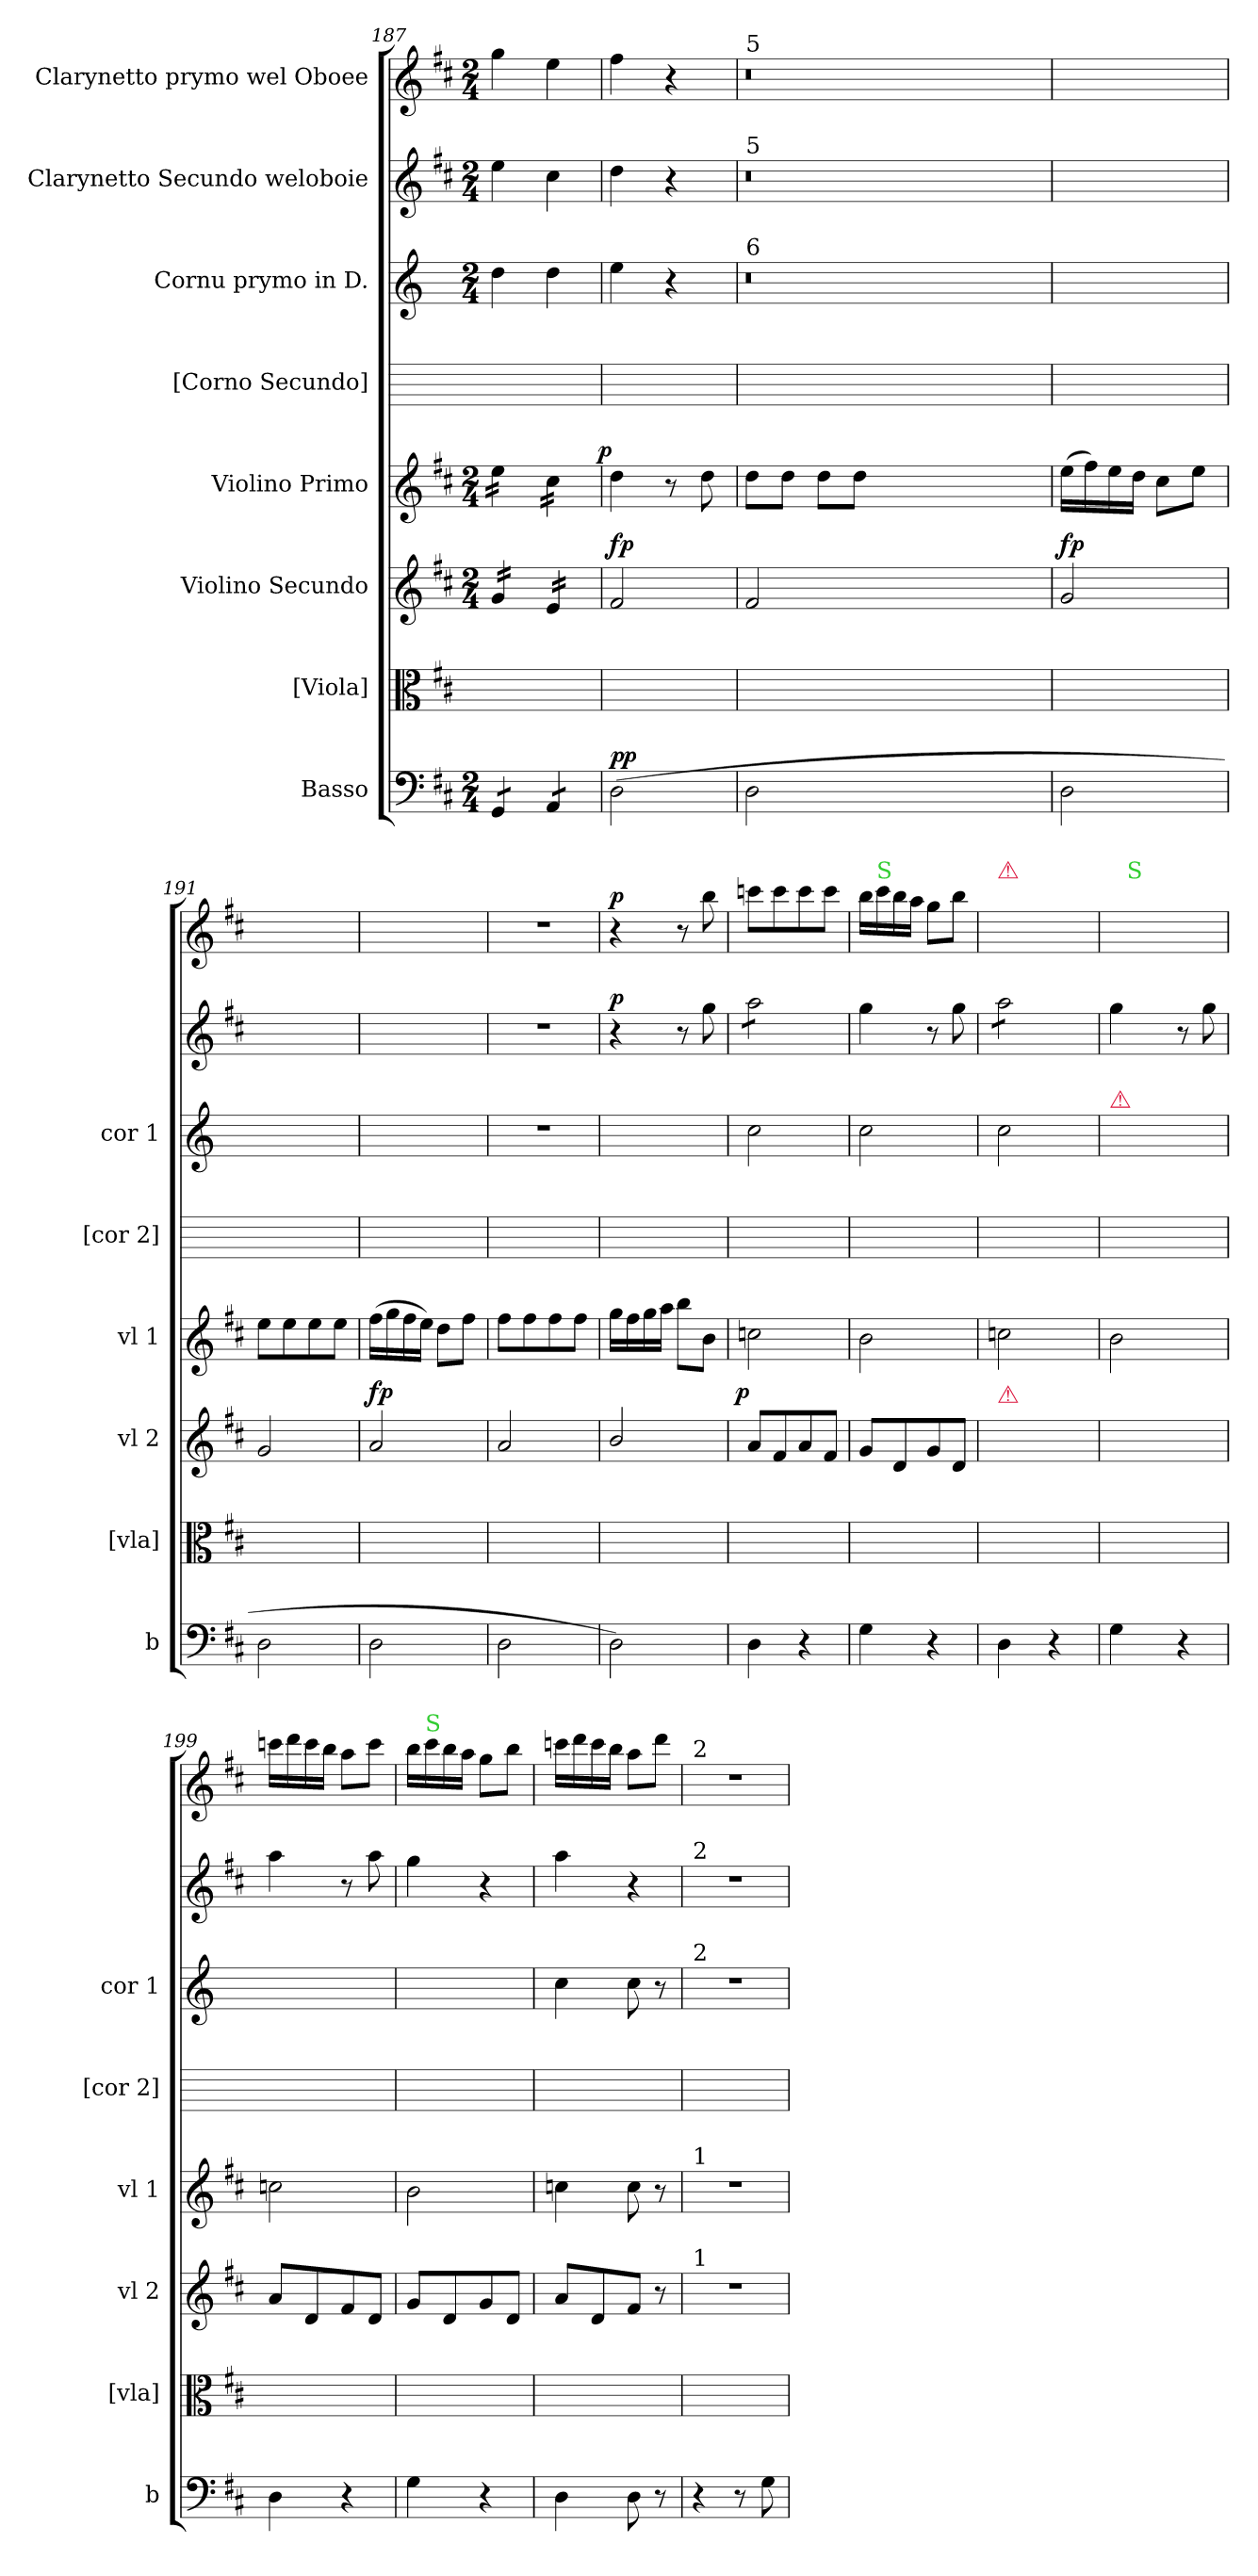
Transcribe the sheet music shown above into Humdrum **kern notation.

**kern	**dynam	**kern	**kern	**dynam	**kern	**dynam	**kern	**kern	**kern	**dynam	**kern	**dynam
*part8	*part8	*part7	*part6	*part6	*part5	*part5	*part4	*part3	*part2	*part2	*part1	*part1
*staff8	*staff8	*staff7	*staff6	*staff6	*staff5	*staff5	*staff4	*staff3	*staff2	*staff2	*staff1	*staff1
*I"Basso	*	*I"[Viola]	*I"Violino Secundo	*	*I"Violino Primo	*	*I"[Corno Secundo]	*I"Cornu prymo in D.	*I"Clarynetto Secundo weloboie	*	*I"Clarynetto prymo wel Oboee	*
*I'b	*	*I'[vla]	*I'vl 2	*	*I'vl 1	*	*I'[cor 2]	*I'cor 1	*	*	*	*
*clefF4	*	*clefC3	*clefG2	*	*clefG2	*	*	*clefG2	*clefG2	*	*clefG2	*
*	*	*	*	*	*	*	*	*ITrd6c10	*	*	*	*
*k[f#c#]	*	*k[f#c#]	*k[f#c#]	*	*k[f#c#]	*	*	*k[f#c#]	*k[f#c#]	*	*k[f#c#]	*
*M2/4	*	*	*M2/4	*	*M2/4	*	*	*M2/4	*M2/4	*	*M2/4	*
=187	=187	=187	=187	=187	=187	=187	=187	=187	=187	=187	=187	=187
*tremolo	*	*	*	*	*	*	*	*	*	*	*	*
*	*	*	*tremolo	*	*	*	*	*	*	*	*	*
*	*	*	*	*	*tremolo	*	*	*	*	*	*	*
8GG/L	.	2ryy	16g/LL	.	16ee\LL	.	2ryy	4e\	4ee\	.	4gg\	.
.	.	.	16g/	.	16ee\	.	.	.	.	.	.	.
8GG/J	.	.	16g/	.	16ee\	.	.	.	.	.	.	.
.	.	.	16g/JJ	.	16ee\JJ	.	.	.	.	.	.	.
8AA/L	.	.	16e/LL	.	16cc#\LL	.	.	4e\	4cc#\	.	4ee\	.
.	.	.	16e/	.	16cc#\	.	.	.	.	.	.	.
8AA/J	.	.	16e/	.	16cc#\	.	.	.	.	.	.	.
*Xtremolo	*	*	*	*	*	*	*	*	*	*	*	*
.	.	.	16e/JJ	.	16cc#\JJ	.	.	.	.	.	.	.
*	*	*	*	*	*Xtremolo	*	*	*	*	*	*	*
*	*	*	*Xtremolo	*	*	*	*	*	*	*	*	*
=188	=188	=188	=188	=188	=188	=188	=188	=188	=188	=188	=188	=188
!	!LO:DY:a	!	!	!LO:DY:a	!	!LO:DY:a:rj	!	!	!	!	!	!
(2D\	pp	2ryy	2f#/	fp	4dd\	p	2ryy	4f#\	4dd\	.	4ff#\	.
.	.	.	.	.	8r	.	.	4r	4r	.	4r	.
.	.	.	.	.	8dd\	.	.	.	.	.	.	.
=189	=189	=189	=189	=189	=189	=189	=189	=189	=189	=189	=189	=189
!	!	!	!	!	!	!	!	!	!	!	!LO:TX:a:t=5	!
!	!	!	!	!	!	!	!	!	!LO:TX:a:t=5	!	!	!
!	!	!	!	!	!	!	!	!LO:TX:a:t=6	!	!	!	!
2D\	.	2ryy	2f#/	.	8dd\L	.	2ryy	0r	0r	.	0r	.
.	.	.	.	.	8dd\J	.	.	.	.	.	.	.
.	.	.	.	.	8dd\L	.	.	.	.	.	.	.
.	.	.	.	.	8dd\J	.	.	.	.	.	.	.
1.ryy	.	1.ryy	1.ryy	.	1.ryy	.	1.ryy	.	.	.	.	.
=190	=190	=190	=190	=190	=190	=190	=190	=190	=190	=190	=190	=190
!	!	!	!	!LO:DY:a	!	!	!	!	!	!	!	!
2D\	.	2ryy	2g/	fp	(16ee\LL	.	2ryy	2ryy	2ryy	.	2ryy	.
.	.	.	.	.	16ff#\)	.	.	.	.	.	.	.
.	.	.	.	.	16ee\	.	.	.	.	.	.	.
.	.	.	.	.	16dd\JJ	.	.	.	.	.	.	.
.	.	.	.	.	8cc#\L	.	.	.	.	.	.	.
.	.	.	.	.	8ee\J	.	.	.	.	.	.	.
=191	=191	=191	=191	=191	=191	=191	=191	=191	=191	=191	=191	=191
2D\	.	2ryy	2g/	.	8ee\L	.	2ryy	2ryy	2ryy	.	2ryy	.
.	.	.	.	.	8ee\	.	.	.	.	.	.	.
.	.	.	.	.	8ee\	.	.	.	.	.	.	.
.	.	.	.	.	8ee\J	.	.	.	.	.	.	.
=192	=192	=192	=192	=192	=192	=192	=192	=192	=192	=192	=192	=192
!	!	!	!	!LO:DY:a	!	!	!	!	!	!	!	!
2D\	.	2ryy	2a/	fp	(16ff#\LL	.	2ryy	2ryy	2ryy	.	2ryy	.
.	.	.	.	.	16gg\	.	.	.	.	.	.	.
.	.	.	.	.	16ff#\	.	.	.	.	.	.	.
.	.	.	.	.	16ee\JJ)	.	.	.	.	.	.	.
.	.	.	.	.	8dd\L	.	.	.	.	.	.	.
.	.	.	.	.	8ff#\J	.	.	.	.	.	.	.
=193	=193	=193	=193	=193	=193	=193	=193	=193	=193	=193	=193	=193
!	!	!	!	!	!	!	!	!LO:N:vis=1	!	!	!	!
2D\	.	2ryy	2a/	.	8ff#\L	.	2ryy	2r	2r	.	2r	.
.	.	.	.	.	8ff#\	.	.	.	.	.	.	.
.	.	.	.	.	8ff#\	.	.	.	.	.	.	.
.	.	.	.	.	8ff#\J	.	.	.	.	.	.	.
=194	=194	=194	=194	=194	=194	=194	=194	=194	=194	=194	=194	=194
!	!	!	!	!	!	!	!	!	!	!LO:DY:a	!	!LO:DY:a
2D\)	.	2ryy	2b/	.	16gg\LL	.	2ryy	2ryy	4r	p	4r	p
.	.	.	.	.	16ff#\	.	.	.	.	.	.	.
.	.	.	.	.	16gg\	.	.	.	.	.	.	.
.	.	.	.	.	16aa\JJ	.	.	.	.	.	.	.
.	.	.	.	.	8bb\L	.	.	.	8r	.	8r	.
.	.	.	.	.	8b\J	.	.	.	8gg\	.	8bb\	.
=195	=195	=195	=195	=195	=195	=195	=195	=195	=195	=195	=195	=195
!	!	!	!	!LO:DY:a:rj	!	!	!	!	!	!	!	!
*	*	*	*	*	*	*	*	*	*tremolo	*	*	*
4D\	.	2ryy	8a/L	p	2ccn\	.	2ryy	2d\	8aa\L	.	8cccn\L	.
.	.	.	8f#/	.	.	.	.	.	8aa\	.	8ccc\	.
4r	.	.	8a/	.	.	.	.	.	8aa\	.	8ccc\	.
.	.	.	8f#/J	.	.	.	.	.	8aa\J	.	8ccc\J	.
*	*	*	*	*	*	*	*	*	*Xtremolo	*	*	*
=196	=196	=196	=196	=196	=196	=196	=196	=196	=196	=196	=196	=196
4G\	.	2ryy	8g/L	.	2b\	.	2ryy	2d\	4gg\	.	16bb\LL	.
!	!	!	!	!	!	!	!	!	!	!	!LO:TX:a:color=limegreen:t=S	!
.	.	.	.	.	.	.	.	.	.	.	16ccc#\	.
.	.	.	8d/	.	.	.	.	.	.	.	16bb\	.
.	.	.	.	.	.	.	.	.	.	.	16aa\JJ	.
4r	.	.	8g/	.	.	.	.	.	8r	.	8gg\L	.
.	.	.	8d/J	.	.	.	.	.	8gg\	.	8bb\J	.
=197	=197	=197	=197	=197	=197	=197	=197	=197	=197	=197	=197	=197
!	!	!	!	!	!	!	!	!	!	!	!LO:TX:a:color=crimson:t=⚠	!
!	!	!	!LO:TX:a:color=crimson:t=⚠	!	!	!	!	!	!	!	!	!
*	*	*	*	*	*	*	*	*	*tremolo	*	*	*
4D\	.	2ryy	8a/Lyy	.	2ccn\	.	2ryy	2d\	8aa\L	.	8cccn\Lyy	.
.	.	.	8f#/yy	.	.	.	.	.	8aa\	.	8ccc\yy	.
4r	.	.	8a/yy	.	.	.	.	.	8aa\	.	8ccc\yy	.
.	.	.	8f#/Jyy	.	.	.	.	.	8aa\J	.	8ccc\Jyy	.
*	*	*	*	*	*	*	*	*	*Xtremolo	*	*	*
=198	=198	=198	=198	=198	=198	=198	=198	=198	=198	=198	=198	=198
!	!	!	!	!	!	!	!	!LO:TX:a:color=crimson:t=⚠	!	!	!	!
4G\	.	2ryy	8g/Lyy	.	2b\	.	2ryy	2d\yy	4gg\	.	16bb\LLyy	.
!	!	!	!	!	!	!	!	!	!	!	!LO:TX:a:color=limegreen:t=S	!
.	.	.	.	.	.	.	.	.	.	.	16ccc#\yy	.
.	.	.	8d/yy	.	.	.	.	.	.	.	16bb\yy	.
.	.	.	.	.	.	.	.	.	.	.	16aa\JJyy	.
4r	.	.	8g/yy	.	.	.	.	.	8r	.	8gg\Lyy	.
.	.	.	8d/Jyy	.	.	.	.	.	8gg\	.	8bb\Jyy	.
=199	=199	=199	=199	=199	=199	=199	=199	=199	=199	=199	=199	=199
4D\	.	2ryy	8a/L	.	2ccn\	.	2ryy	2d\yy	4aa\	.	16cccn\LL	.
.	.	.	.	.	.	.	.	.	.	.	16ddd\	.
.	.	.	8d/	.	.	.	.	.	.	.	16ccc\	.
.	.	.	.	.	.	.	.	.	.	.	16bb\JJ	.
4r	.	.	8f#/	.	.	.	.	.	8r	.	8aa\L	.
.	.	.	8d/J	.	.	.	.	.	8aa\	.	8ccc\J	.
=200	=200	=200	=200	=200	=200	=200	=200	=200	=200	=200	=200	=200
4G\	.	2ryy	8g/L	.	2b\	.	2ryy	2d\yy	4gg\	.	16bb\LL	.
!	!	!	!	!	!	!	!	!	!	!	!LO:TX:a:color=limegreen:t=S	!
.	.	.	.	.	.	.	.	.	.	.	16ccc#\	.
.	.	.	8d/	.	.	.	.	.	.	.	16bb\	.
.	.	.	.	.	.	.	.	.	.	.	16aa\JJ	.
4r	.	.	8g/	.	.	.	.	.	4r	.	8gg\L	.
.	.	.	8d/J	.	.	.	.	.	.	.	8bb\J	.
=201	=201	=201	=201	=201	=201	=201	=201	=201	=201	=201	=201	=201
4D\	.	2ryy	8a/L	.	4ccn\	.	2ryy	4d\	4aa\	.	16cccn\LL	.
.	.	.	.	.	.	.	.	.	.	.	16ddd\	.
.	.	.	8d/	.	.	.	.	.	.	.	16ccc\	.
.	.	.	.	.	.	.	.	.	.	.	16bb\JJ	.
8D\	.	.	8f#/J	.	8cc\	.	.	8d\	4r	.	8aa\L	.
8r	.	.	8r	.	8r	.	.	8r	.	.	8ddd\J	.
=202	=202	=202	=202	=202	=202	=202	=202	=202	=202	=202	=202	=202
!	!	!	!	!	!	!	!	!	!	!	!LO:TX:a:t=2	!
!	!	!	!	!	!	!	!	!	!LO:TX:a:t=2	!	!	!
!	!	!	!	!	!	!	!	!LO:TX:a:t=2	!	!	!	!
!	!	!	!	!	!LO:TX:a:t=1	!	!	!	!	!	!	!
!	!	!	!LO:TX:a:t=1	!	!	!	!	!	!	!	!	!
!	!	!	!	!	!	!	!	!LO:N:vis=1	!LO:N:vis=1	!	!LO:N:vis=1	!
4r	.	2ryy	2r	.	2r	.	2ryy	2r	2r	.	2r	.
8r	.	.	.	.	.	.	.	.	.	.	.	.
!	!LO:DY:a	!	!	!	!	!	!	!	!	!	!	!
8G\	for	.	.	.	.	.	.	.	.	.	.	.
=	=	=	=	=	=	=	=	=	=	=	=	=
*-	*-	*-	*-	*-	*-	*-	*-	*-	*-	*-	*-	*-
